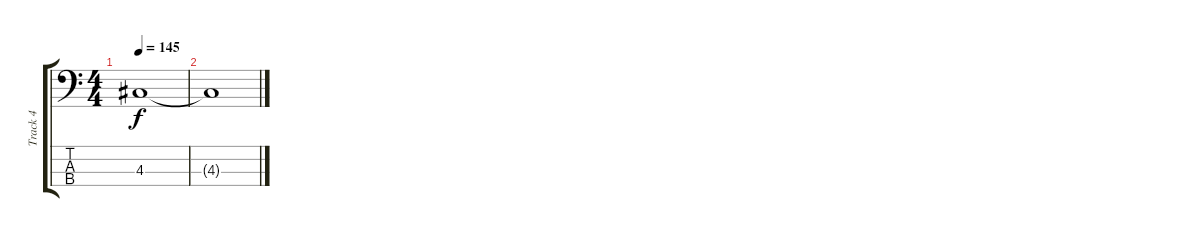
\track ("Track 4" "Track 4") {instrument electricbassfinger}
\staff {score tabs}
\tuning (G2 D2 A1 E1) {hide}
\ts (4 4)
\tempo 145
\clef f4
\ks c
4.3.1{dy f} |
4.3{t}.1
